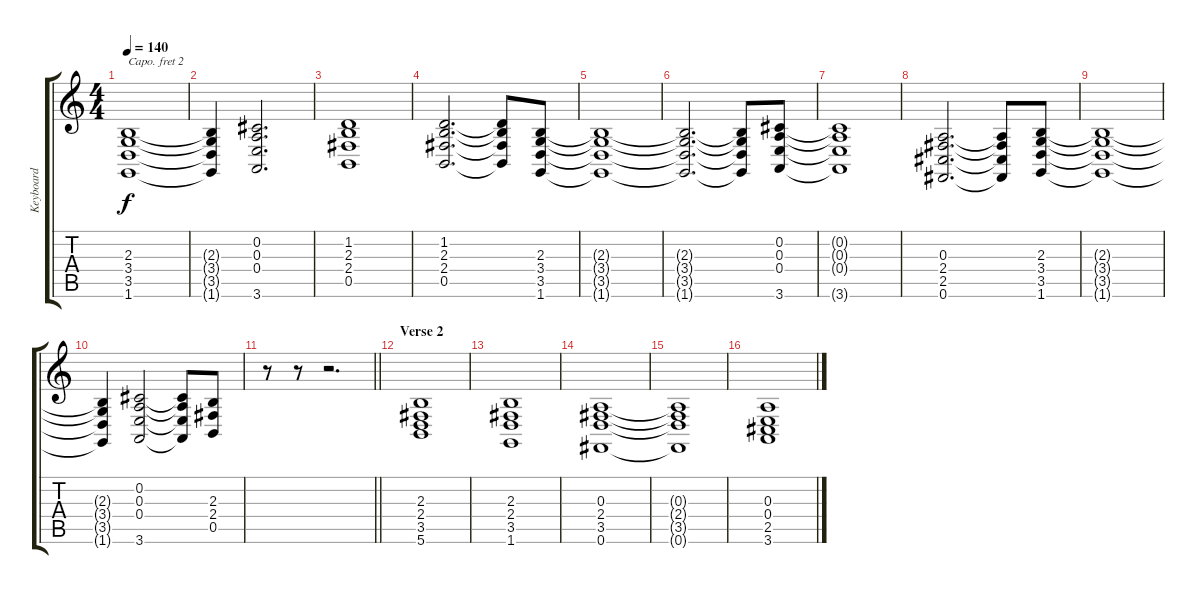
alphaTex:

\track ("Keyboard" "Keyboard") {instrument drawbarorgan}
\staff {score tabs}
\capo 2
\tuning (E4 B3 G3 D3 A2 E2) {hide}
\ts (4 4)
\tempo 140
\clef g2
\ks c
(2.3{t} 3.4{t} 3.5{t} 1.6{t}).1{dy f} |
(2.3{t} 3.4{t} 3.5{t} 1.6{t}).4 (0.2 0.3 0.4 3.6).2{d} |
(1.2 2.3 2.4 0.5).1 |
(1.2 2.3 2.4 0.5).2{d} (1.2{t} 2.3{t} 2.4{t} 0.5{t}).8 (2.3 3.4 3.5 1.6).8 |
(2.3{t} 3.4{t} 3.5{t} 1.6{t}).1 |
(2.3{t} 3.4{t} 3.5{t} 1.6{t}).2{d} (2.3{t} 3.4{t} 3.5{t} 1.6{t}).8 (0.2 0.3 0.4 3.6).8 |
(0.2{t} 0.3{t} 0.4{t} 3.6{t}).1 |
(0.3 2.4 2.5 0.6).2{d} (0.3{t} 2.4{t} 2.5{t} 0.6{t}).8 (2.3 3.4 3.5 1.6).8 |
(2.3{t} 3.4{t} 3.5{t} 1.6{t}).1 |
(2.3{t} 3.4{t} 3.5{t} 1.6{t}).4 (0.2 0.3 0.4 3.6).2 (0.2{t} 0.3{t} 0.4{t} 3.6{t}).8 (2.3 2.4 0.5).8 |
\barLineRight lightlight
r.8 r.8 r.2{d} |
\section ("" "Verse 2")
(2.3 2.4 3.5 5.6).1{volume 13} |
(2.3 2.4 3.5 1.6).1 |
(0.3 2.4 3.5 0.6).1 |
(0.3{t} 2.4{t} 3.5{t} 0.6{t}).1 |
(0.3 0.4 2.5 3.6).1
